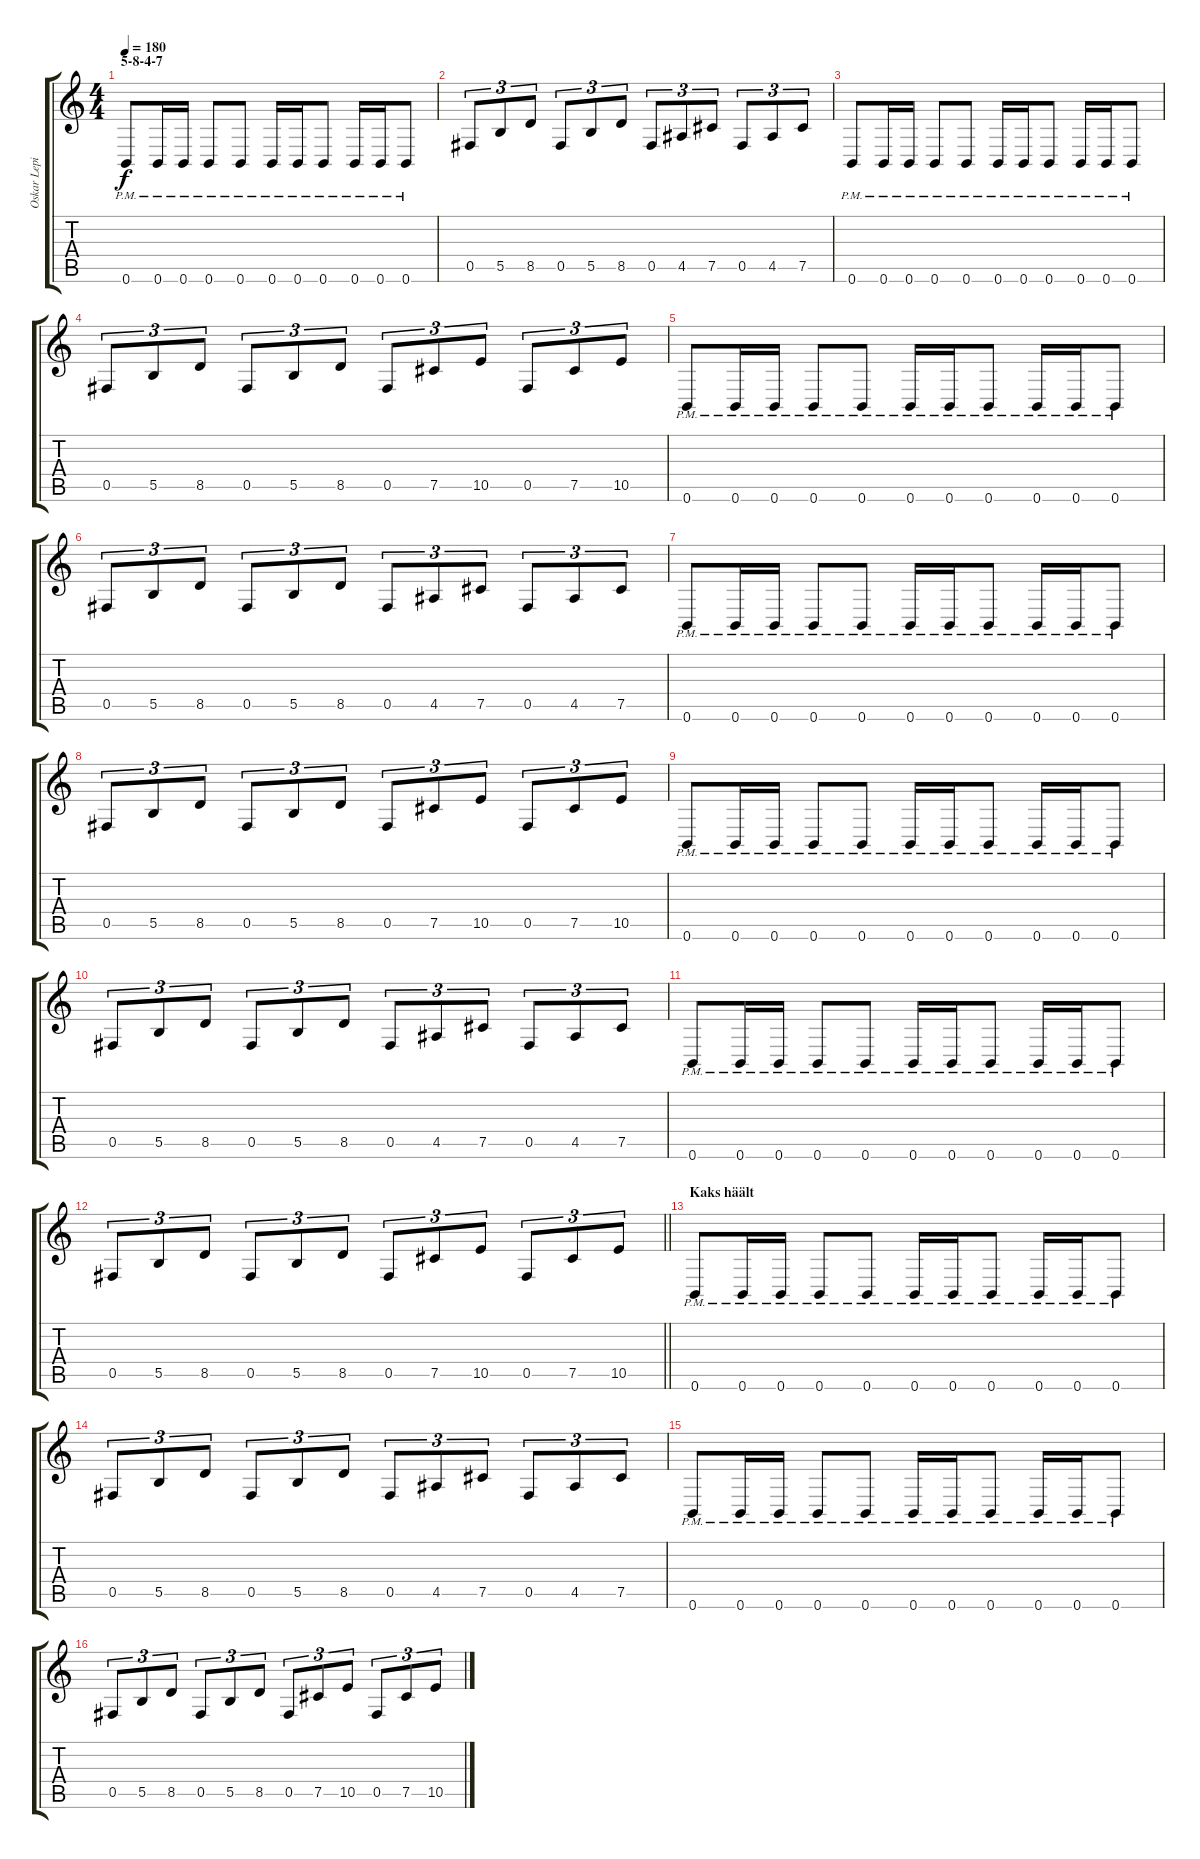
\track ("Oskar Lepik" "Oskar Lepi") {instrument overdrivenguitar}
\staff {score tabs}
\tuning (Db4 Ab3 E3 B2 Gb2 B1) {hide}
\ts (4 4)
\section ("" "5-8-4-7")
\tempo 180
\clef g2
\ks c
0.6{pm}.8{dy f} 0.6{pm}.16 0.6{pm}.16 0.6{pm}.8 0.6{pm}.8 0.6{pm}.16 0.6{pm}.16 0.6{pm}.8 0.6{pm}.16 0.6{pm}.16 0.6{pm}.8 |
0.5.8{tu (3 2)} 5.5.8{tu (3 2)} 8.5.8{tu (3 2)} 0.5.8{tu (3 2)} 5.5.8{tu (3 2)} 8.5.8{tu (3 2)} 0.5.8{tu (3 2)} 4.5.8{tu (3 2)} 7.5.8{tu (3 2)} 0.5.8{tu (3 2)} 4.5.8{tu (3 2)} 7.5.8{tu (3 2)} |
0.6{pm}.8 0.6{pm}.16 0.6{pm}.16 0.6{pm}.8 0.6{pm}.8 0.6{pm}.16 0.6{pm}.16 0.6{pm}.8 0.6{pm}.16 0.6{pm}.16 0.6{pm}.8 |
0.5.8{tu (3 2)} 5.5.8{tu (3 2)} 8.5.8{tu (3 2)} 0.5.8{tu (3 2)} 5.5.8{tu (3 2)} 8.5.8{tu (3 2)} 0.5.8{tu (3 2)} 7.5.8{tu (3 2)} 10.5.8{tu (3 2)} 0.5.8{tu (3 2)} 7.5.8{tu (3 2)} 10.5.8{tu (3 2)} |
0.6{pm}.8 0.6{pm}.16 0.6{pm}.16 0.6{pm}.8 0.6{pm}.8 0.6{pm}.16 0.6{pm}.16 0.6{pm}.8 0.6{pm}.16 0.6{pm}.16 0.6{pm}.8 |
0.5.8{tu (3 2)} 5.5.8{tu (3 2)} 8.5.8{tu (3 2)} 0.5.8{tu (3 2)} 5.5.8{tu (3 2)} 8.5.8{tu (3 2)} 0.5.8{tu (3 2)} 4.5.8{tu (3 2)} 7.5.8{tu (3 2)} 0.5.8{tu (3 2)} 4.5.8{tu (3 2)} 7.5.8{tu (3 2)} |
0.6{pm}.8 0.6{pm}.16 0.6{pm}.16 0.6{pm}.8 0.6{pm}.8 0.6{pm}.16 0.6{pm}.16 0.6{pm}.8 0.6{pm}.16 0.6{pm}.16 0.6{pm}.8 |
0.5.8{tu (3 2)} 5.5.8{tu (3 2)} 8.5.8{tu (3 2)} 0.5.8{tu (3 2)} 5.5.8{tu (3 2)} 8.5.8{tu (3 2)} 0.5.8{tu (3 2)} 7.5.8{tu (3 2)} 10.5.8{tu (3 2)} 0.5.8{tu (3 2)} 7.5.8{tu (3 2)} 10.5.8{tu (3 2)} |
0.6{pm}.8 0.6{pm}.16 0.6{pm}.16 0.6{pm}.8 0.6{pm}.8 0.6{pm}.16 0.6{pm}.16 0.6{pm}.8 0.6{pm}.16 0.6{pm}.16 0.6{pm}.8 |
0.5.8{tu (3 2)} 5.5.8{tu (3 2)} 8.5.8{tu (3 2)} 0.5.8{tu (3 2)} 5.5.8{tu (3 2)} 8.5.8{tu (3 2)} 0.5.8{tu (3 2)} 4.5.8{tu (3 2)} 7.5.8{tu (3 2)} 0.5.8{tu (3 2)} 4.5.8{tu (3 2)} 7.5.8{tu (3 2)} |
0.6{pm}.8 0.6{pm}.16 0.6{pm}.16 0.6{pm}.8 0.6{pm}.8 0.6{pm}.16 0.6{pm}.16 0.6{pm}.8 0.6{pm}.16 0.6{pm}.16 0.6{pm}.8 |
\barLineRight lightlight
0.5.8{tu (3 2)} 5.5.8{tu (3 2)} 8.5.8{tu (3 2)} 0.5.8{tu (3 2)} 5.5.8{tu (3 2)} 8.5.8{tu (3 2)} 0.5.8{tu (3 2)} 7.5.8{tu (3 2)} 10.5.8{tu (3 2)} 0.5.8{tu (3 2)} 7.5.8{tu (3 2)} 10.5.8{tu (3 2)} |
\section ("" "Kaks häält")
0.6{pm}.8 0.6{pm}.16 0.6{pm}.16 0.6{pm}.8 0.6{pm}.8 0.6{pm}.16 0.6{pm}.16 0.6{pm}.8 0.6{pm}.16 0.6{pm}.16 0.6{pm}.8 |
0.5.8{tu (3 2)} 5.5.8{tu (3 2)} 8.5.8{tu (3 2)} 0.5.8{tu (3 2)} 5.5.8{tu (3 2)} 8.5.8{tu (3 2)} 0.5.8{tu (3 2)} 4.5.8{tu (3 2)} 7.5.8{tu (3 2)} 0.5.8{tu (3 2)} 4.5.8{tu (3 2)} 7.5.8{tu (3 2)} |
0.6{pm}.8 0.6{pm}.16 0.6{pm}.16 0.6{pm}.8 0.6{pm}.8 0.6{pm}.16 0.6{pm}.16 0.6{pm}.8 0.6{pm}.16 0.6{pm}.16 0.6{pm}.8 |
0.5.8{tu (3 2)} 5.5.8{tu (3 2)} 8.5.8{tu (3 2)} 0.5.8{tu (3 2)} 5.5.8{tu (3 2)} 8.5.8{tu (3 2)} 0.5.8{tu (3 2)} 7.5.8{tu (3 2)} 10.5.8{tu (3 2)} 0.5.8{tu (3 2)} 7.5.8{tu (3 2)} 10.5.8{tu (3 2)}
